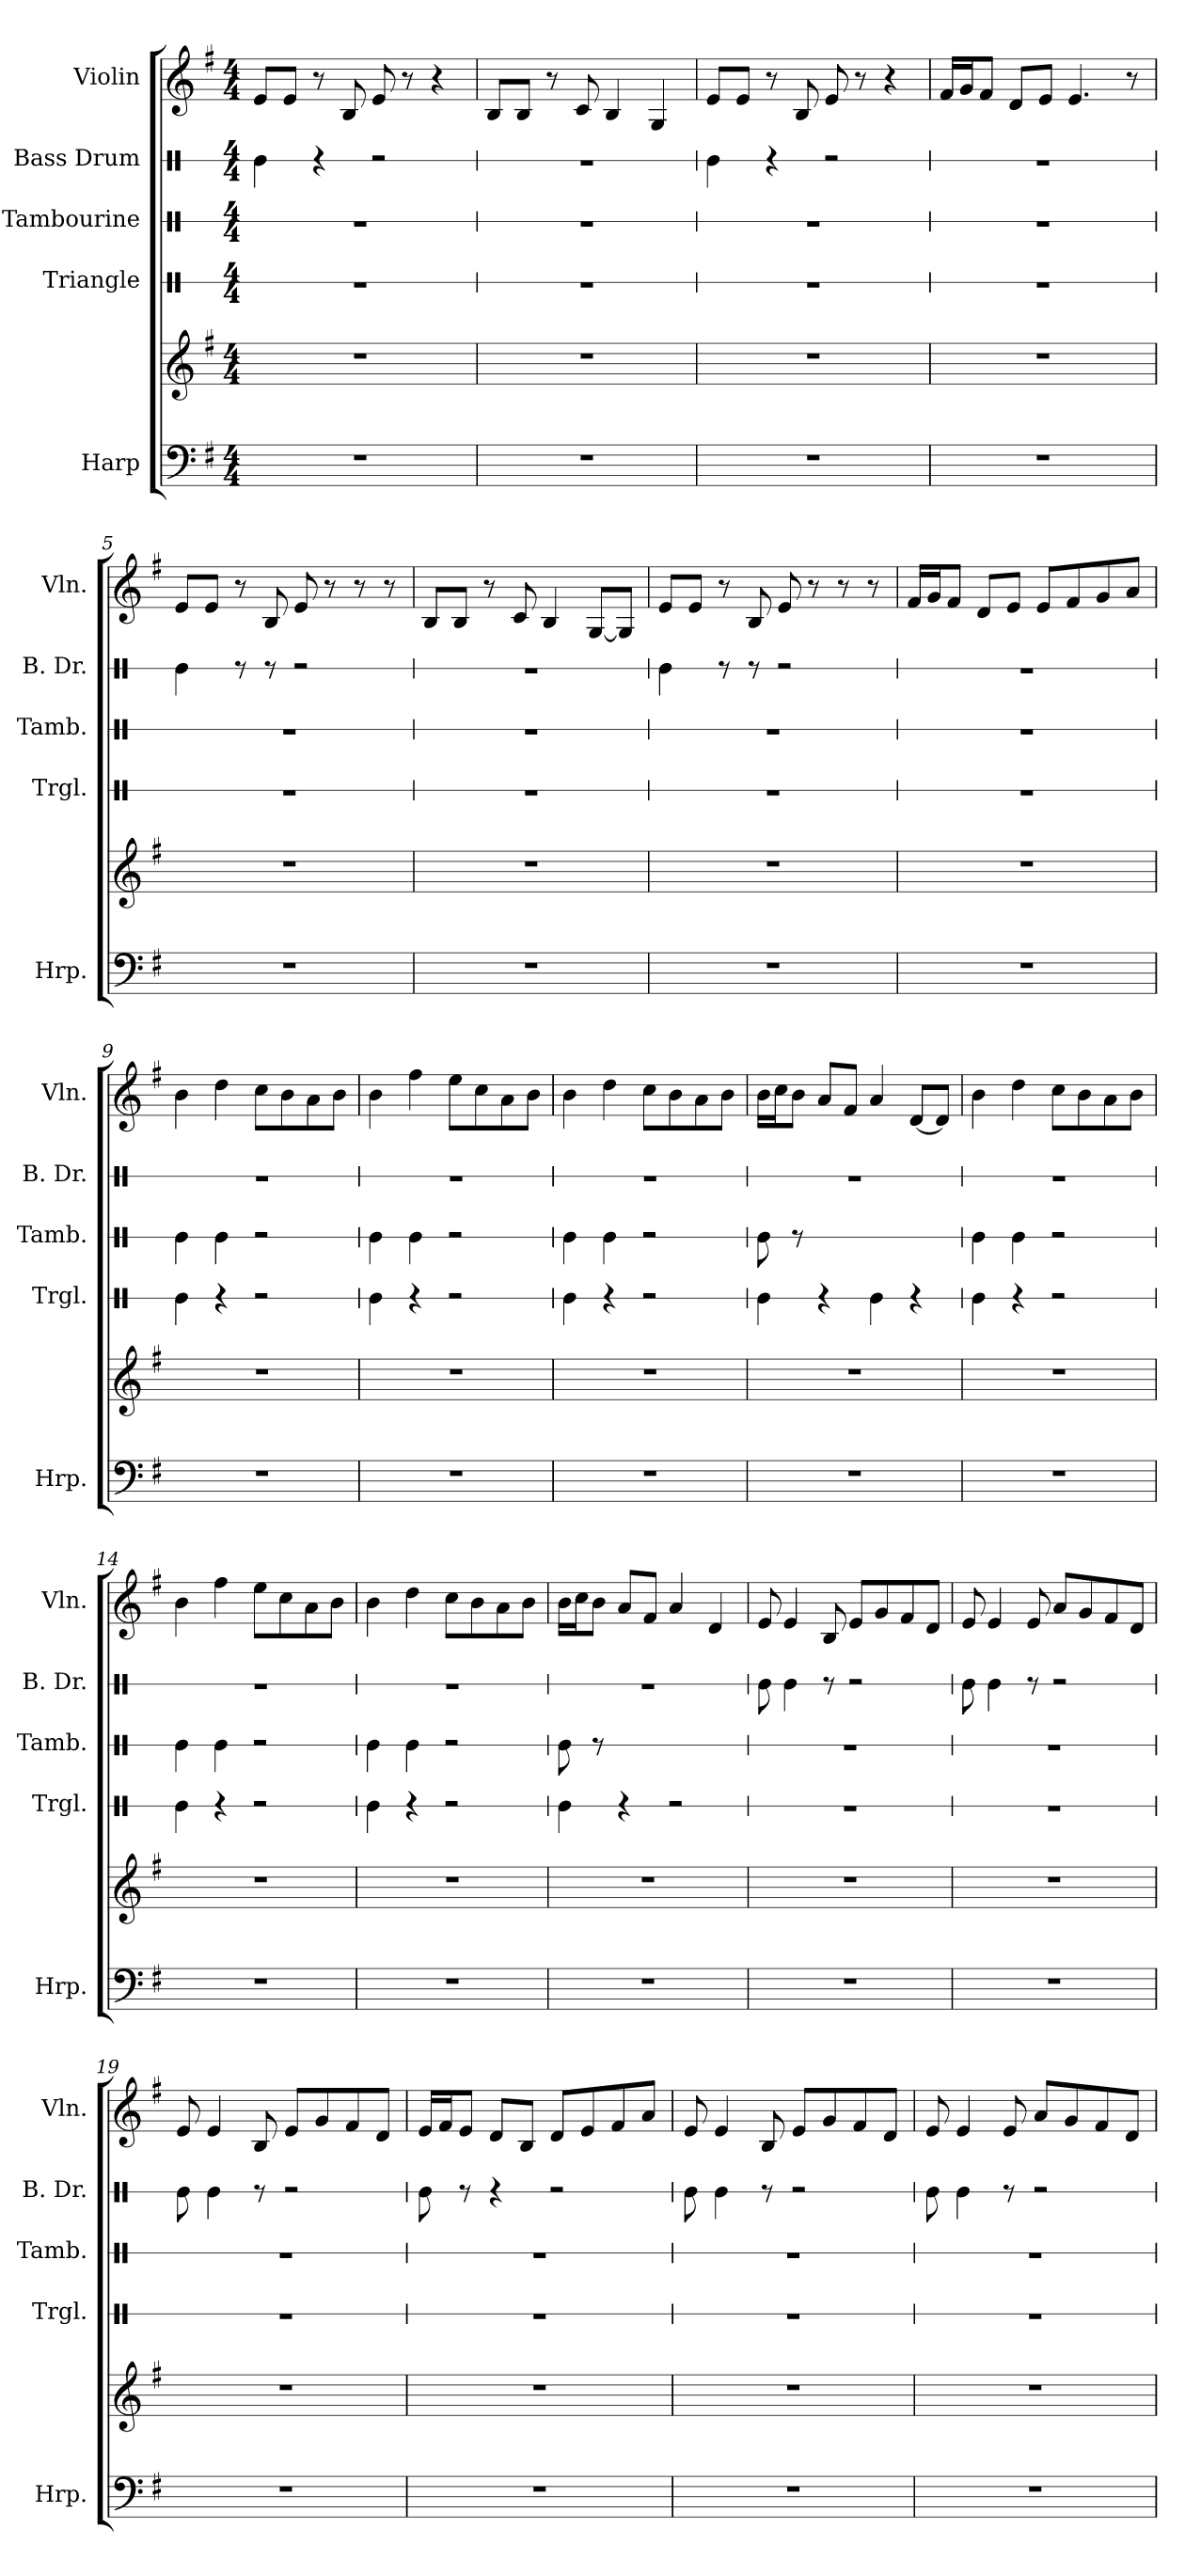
**kern	**kern	**kern	**kern	**kern	**kern
*part5	*part5	*part4	*part3	*part2	*part1
*staff6	*staff5	*staff4	*staff3	*staff2	*staff1
*I"Harp	*	*I"Triangle	*I"Tambourine	*I"Bass Drum	*I"Violin
*I'Hrp.	*	*I'Trgl.	*I'Tamb.	*I'B. Dr.	*I'Vln.
*	*	*stria1	*stria1	*stria1	*
*clefF4	*clefG2	*clefX	*clefX	*clefX	*clefG2
*k[f#]	*k[f#]	*k[]	*k[]	*k[]	*k[f#]
*M4/4	*M4/4	*M4/4	*M4/4	*M4/4	*M4/4
*MM120	*MM120	*MM120	*MM120	*MM120	*MM120
=1	=1	=1	=1	=1	=1
1r	1r	1r	1r	4Re\	8e/L
.	.	.	.	.	8e/J
.	.	.	.	4r	8r
.	.	.	.	.	8B/
.	.	.	.	2r	8e/
.	.	.	.	.	8r
.	.	.	.	.	4r
=2	=2	=2	=2	=2	=2
1r	1r	1r	1r	1r	8B/L
.	.	.	.	.	8B/J
.	.	.	.	.	8r
.	.	.	.	.	8c/
.	.	.	.	.	4B/
.	.	.	.	.	4G/
=3	=3	=3	=3	=3	=3
1r	1r	1r	1r	4Re\	8e/L
.	.	.	.	.	8e/J
.	.	.	.	4r	8r
.	.	.	.	.	8B/
.	.	.	.	2r	8e/
.	.	.	.	.	8r
.	.	.	.	.	4r
=4	=4	=4	=4	=4	=4
1r	1r	1r	1r	1r	16f#/LL
.	.	.	.	.	16g/J
.	.	.	.	.	8f#/J
.	.	.	.	.	8d/L
.	.	.	.	.	8e/J
.	.	.	.	.	4.e/
.	.	.	.	.	8r
!!LO:LB:g=z
=5	=5	=5	=5	=5	=5
1r	1r	1r	1r	4Re\	8e/L
.	.	.	.	.	8e/J
.	.	.	.	8r	8r
.	.	.	.	8r	8B/
.	.	.	.	2r	8e/
.	.	.	.	.	8r
.	.	.	.	.	8r
.	.	.	.	.	8r
=6	=6	=6	=6	=6	=6
1r	1r	1r	1r	1r	8B/L
.	.	.	.	.	8B/J
.	.	.	.	.	8r
.	.	.	.	.	8c/
.	.	.	.	.	4B/
.	.	.	.	.	[8G/L
.	.	.	.	.	8G/J]
=7	=7	=7	=7	=7	=7
1r	1r	1r	1r	4Re\	8e/L
.	.	.	.	.	8e/J
.	.	.	.	8r	8r
.	.	.	.	8r	8B/
.	.	.	.	2r	8e/
.	.	.	.	.	8r
.	.	.	.	.	8r
.	.	.	.	.	8r
=8	=8	=8	=8	=8	=8
1r	1r	1r	1r	1r	16f#/LL
.	.	.	.	.	16g/J
.	.	.	.	.	8f#/J
.	.	.	.	.	8d/L
.	.	.	.	.	8e/J
.	.	.	.	.	8e/L
.	.	.	.	.	8f#/
.	.	.	.	.	8g/
.	.	.	.	.	8a/J
=9	=9	=9	=9	=9	=9
1r	1r	4Re\	4Re\	1r	4b\
.	.	4r	4Re\	.	4dd\
.	.	2r	2r	.	8cc\L
.	.	.	.	.	8b\
.	.	.	.	.	8a\
.	.	.	.	.	8b\J
!!LO:PB:g=z
=10	=10	=10	=10	=10	=10
1r	1r	4Re\	4Re\	1r	4b\
.	.	4r	4Re\	.	4ff#\
.	.	2r	2r	.	8ee\L
.	.	.	.	.	8cc\
.	.	.	.	.	8a\
.	.	.	.	.	8b\J
=11	=11	=11	=11	=11	=11
1r	1r	4Re\	4Re\	1r	4b\
.	.	4r	4Re\	.	4dd\
.	.	2r	2r	.	8cc\L
.	.	.	.	.	8b\
.	.	.	.	.	8a\
.	.	.	.	.	8b\J
=12	=12	=12	=12	=12	=12
1r	1r	4Re\	8Re\	1r	16b\LL
.	.	.	.	.	16cc\J
.	.	.	8r	.	8b\J
.	.	4r	4ryy	.	8a/L
.	.	.	.	.	8f#/J
.	.	4Re\	2ryy	.	4a/
.	.	4r	.	.	[8d/L
.	.	.	.	.	8d/J]
=13	=13	=13	=13	=13	=13
1r	1r	4Re\	4Re\	1r	4b\
.	.	4r	4Re\	.	4dd\
.	.	2r	2r	.	8cc\L
.	.	.	.	.	8b\
.	.	.	.	.	8a\
.	.	.	.	.	8b\J
=14	=14	=14	=14	=14	=14
1r	1r	4Re\	4Re\	1r	4b\
.	.	4r	4Re\	.	4ff#\
.	.	2r	2r	.	8ee\L
.	.	.	.	.	8cc\
.	.	.	.	.	8a\
.	.	.	.	.	8b\J
=15	=15	=15	=15	=15	=15
1r	1r	4Re\	4Re\	1r	4b\
.	.	4r	4Re\	.	4dd\
.	.	2r	2r	.	8cc\L
.	.	.	.	.	8b\
.	.	.	.	.	8a\
.	.	.	.	.	8b\J
!!LO:LB:g=z
=16	=16	=16	=16	=16	=16
1r	1r	4Re\	8Re\	1r	16b\LL
.	.	.	.	.	16cc\J
.	.	.	8r	.	8b\J
.	.	4r	4ryy	.	8a/L
.	.	.	.	.	8f#/J
.	.	2r	2ryy	.	4a/
.	.	.	.	.	4d/
=17	=17	=17	=17	=17	=17
1r	1r	1r	1r	8Re\	8e/
.	.	.	.	4Re\	4e/
.	.	.	.	8r	8B/
.	.	.	.	2r	8e/L
.	.	.	.	.	8g/
.	.	.	.	.	8f#/
.	.	.	.	.	8d/J
=18	=18	=18	=18	=18	=18
1r	1r	1r	1r	8Re\	8e/
.	.	.	.	4Re\	4e/
.	.	.	.	8r	8e/
.	.	.	.	2r	8a/L
.	.	.	.	.	8g/
.	.	.	.	.	8f#/
.	.	.	.	.	8d/J
=19	=19	=19	=19	=19	=19
1r	1r	1r	1r	8Re\	8e/
.	.	.	.	4Re\	4e/
.	.	.	.	8r	8B/
.	.	.	.	2r	8e/L
.	.	.	.	.	8g/
.	.	.	.	.	8f#/
.	.	.	.	.	8d/J
=20	=20	=20	=20	=20	=20
1r	1r	1r	1r	8Re\	16e/LL
.	.	.	.	.	16f#/J
.	.	.	.	8r	8e/J
.	.	.	.	4r	8d/L
.	.	.	.	.	8B/J
.	.	.	.	2r	8d/L
.	.	.	.	.	8e/
.	.	.	.	.	8f#/
.	.	.	.	.	8a/J
!!LO:PB:g=z
=21	=21	=21	=21	=21	=21
1r	1r	1r	1r	8Re\	8e/
.	.	.	.	4Re\	4e/
.	.	.	.	8r	8B/
.	.	.	.	2r	8e/L
.	.	.	.	.	8g/
.	.	.	.	.	8f#/
.	.	.	.	.	8d/J
=22	=22	=22	=22	=22	=22
1r	1r	1r	1r	8Re\	8e/
.	.	.	.	4Re\	4e/
.	.	.	.	8r	8e/
.	.	.	.	2r	8a/L
.	.	.	.	.	8g/
.	.	.	.	.	8f#/
.	.	.	.	.	8d/J
=	=	=	=	=	=
*-	*-	*-	*-	*-	*-
